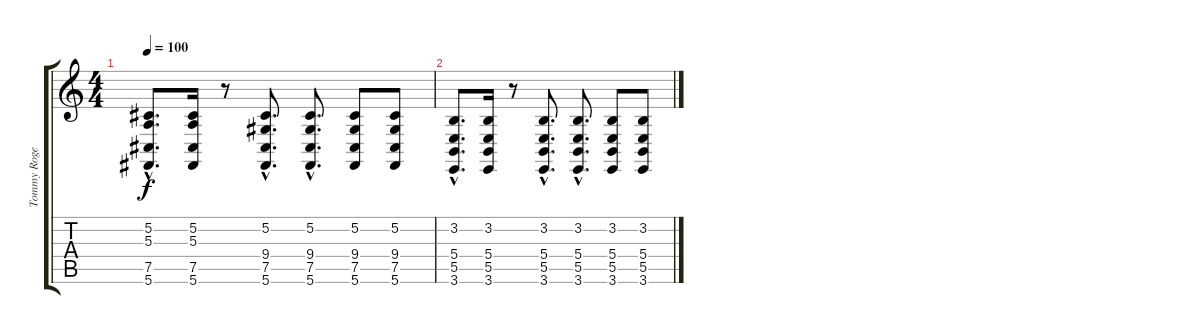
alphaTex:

\track ("Tommy Rogers" "Tommy Roge") {instrument lead2sawtooth}
\staff {score tabs}
\tuning (Db4 Ab3 E3 B2 Gb2 Db2) {hide}
\ts (4 4)
\tempo 100
\clef g2
\ks c
(5.2{hac} 5.3{hac} 7.5{hac} 5.6{hac}).8{d dy f} (5.2 5.3 7.5 5.6).16 r.8 (5.2{hac} 9.4{hac} 7.5{hac} 5.6{hac}).8{d} (5.2{hac} 9.4{hac} 7.5{hac} 5.6{hac}).8{d} (5.2 9.4 7.5 5.6).8 (5.2 9.4 7.5 5.6).8 |
(3.2{hac} 5.4{hac} 5.5{hac} 3.6{hac}).8{d} (3.2 5.4 5.5 3.6).16 r.8 (3.2{hac} 5.4{hac} 5.5{hac} 3.6{hac}).8{d} (3.2{hac} 5.4{hac} 5.5{hac} 3.6{hac}).8{d} (3.2 5.4 5.5 3.6).8 (3.2 5.4 5.5 3.6).8
